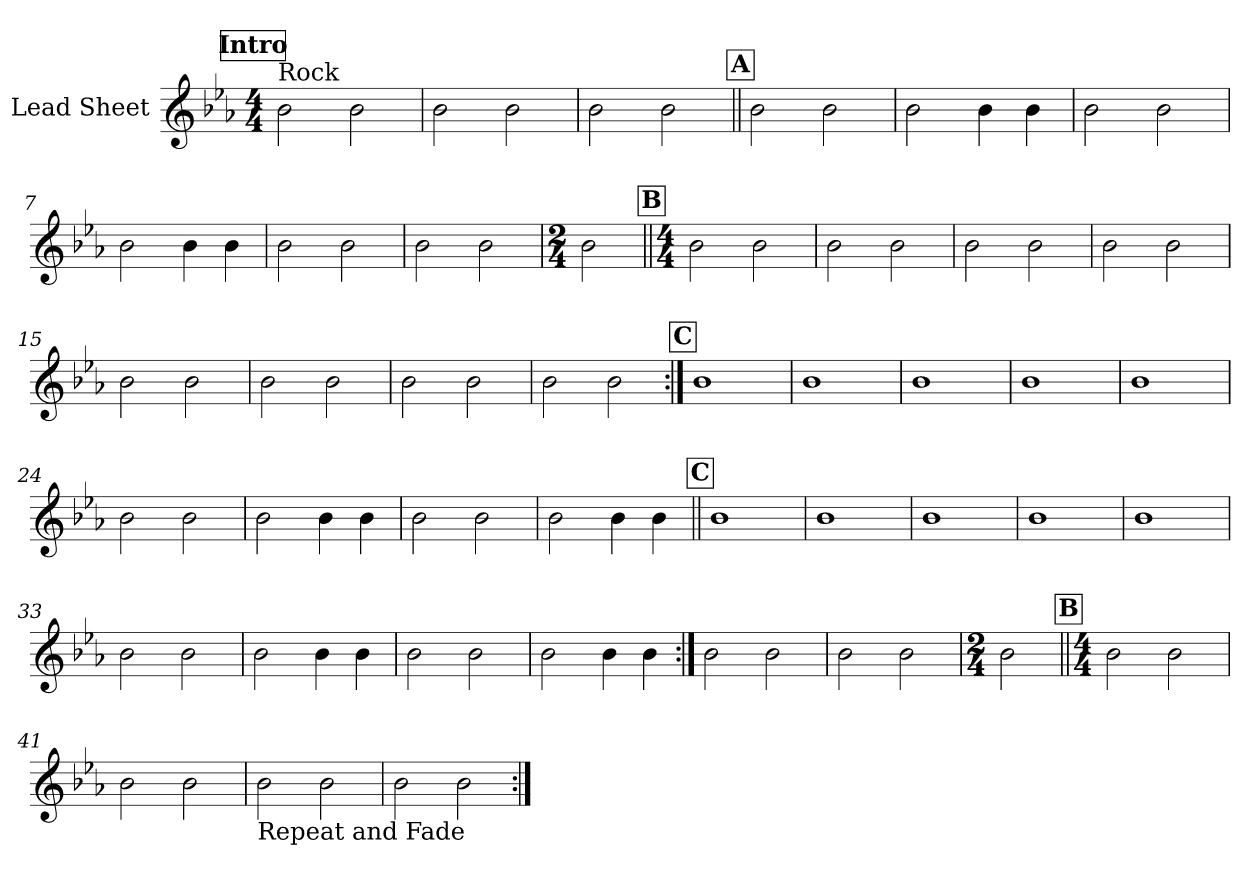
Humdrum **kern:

**kern
*part1
*staff1
*I"Lead Sheet
*clefG2
*k[b-e-a-]
*c:
*M4/4
*MM107
!!LO:REH:place=s1:a:fs=14:t=Intro
=1
!LO:TX:a:t=Rock
2b-\
2b-\
=2
2b-\
2b-\
=3
2b-\
2b-\
!!LO:LB:g=z
!!LO:REH:place=s1:a:fs=14:t=A
=4||
2b-\
2b-\
=5
2b-\
4b-\
4b-\
=6
2b-\
2b-\
=7
2b-\
4b-\
4b-\
!!LO:LB:g=z
=8
2b-\
2b-\
=9
2b-\
2b-\
=10
*M2/4
2b-\
!!LO:LB:g=z
!!LO:REH:place=s1:a:fs=14:t=B
=11||
*M4/4
2b-\
2b-\
=12
2b-\
2b-\
=13
2b-\
2b-\
=14
2b-\
2b-\
!!LO:LB:g=z
=15
2b-\
2b-\
=16
2b-\
2b-\
=17
2b-\
2b-\
=18
2b-\
2b-\
!!LO:LB:g=z
!!LO:REH:place=s1:a:fs=14:t=C
=19:|!
1b-
=20
1b-
=21
1b-
=22
1b-
=23
1b-
!!LO:LB:g=z
=24
2b-\
2b-\
=25
2b-\
4b-\
4b-\
=26
2b-\
2b-\
=27
2b-\
4b-\
4b-\
!!LO:LB:g=z
!!LO:REH:place=s1:a:fs=14:t=C
=28||
1b-
=29
1b-
=30
1b-
=31
1b-
=32
1b-
!!LO:LB:g=z
=33
2b-\
2b-\
=34
2b-\
4b-\
4b-\
=35
2b-\
2b-\
=36
2b-\
4b-\
4b-\
!!LO:LB:g=z
=37:|!
2b-\
2b-\
=38
2b-\
2b-\
=39
*M2/4
2b-\
!!LO:PB:g=z
!!LO:REH:place=s1:a:fs=14:t=B
=40||
*M4/4
2b-\
2b-\
=41
2b-\
2b-\
=42
!LO:TX:b:t=Repeat and Fade
2b-\
2b-\
=43
2b-\
2b-\
=:|!
*-
